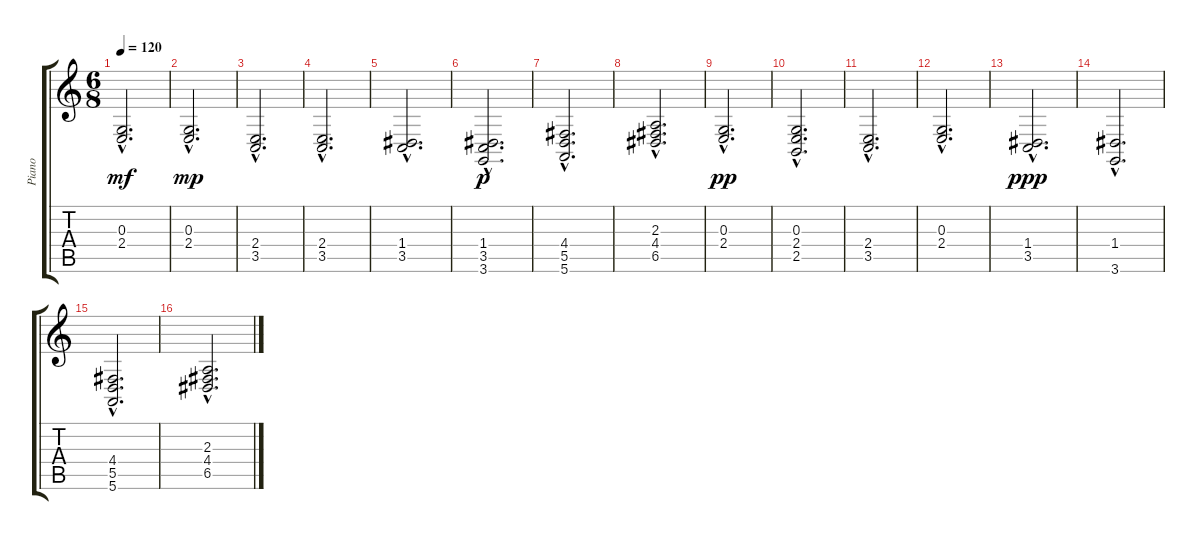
\track ("Piano" "Piano") {instrument honkytonkpiano}
\staff {score tabs}
\tuning (E4 B3 G3 D3 A2 E2) {hide}
\ts (6 8)
\tempo 120
\clef g2
\ks c
(0.3{hac} 2.4{hac}).2{d dy mf} |
(0.3{hac} 2.4{hac}).2{d dy mp} |
(2.4{hac} 3.5{hac}).2{d} |
(2.4{hac} 3.5{hac}).2{d} |
(1.4{hac} 3.5{hac}).2{d} |
(1.4{hac} 3.5{hac} 3.6{hac}).2{d dy p} |
(4.4{hac} 5.5{hac} 5.6{hac}).2{d} |
(2.3{hac} 4.4{hac} 6.5{hac}).2{d} |
(0.3{hac} 2.4{hac}).2{d dy pp} |
(0.3{hac} 2.4{hac} 2.5{hac}).2{d} |
(2.4{hac} 3.5{hac}).2{d} |
(0.3{hac} 2.4{hac}).2{d} |
(1.4{hac} 3.5{hac}).2{d dy ppp} |
(1.4{hac} 3.6{hac}).2{d} |
(4.4{hac} 5.5{hac} 5.6{hac}).2{d} |
(2.3{hac} 4.4{hac} 6.5{hac}).2{d}
